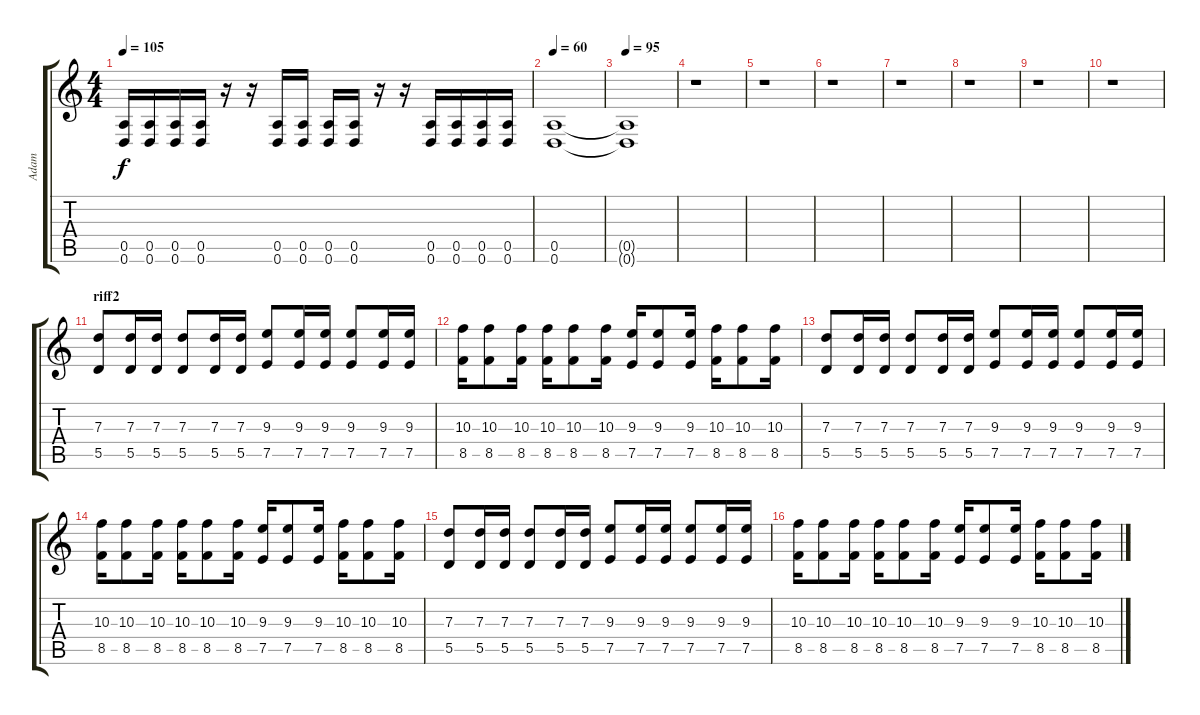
\track ("Adam" "Adam") {instrument distortionguitar}
\staff {score tabs}
\tuning (E4 B3 G3 D3 A2 D2) {hide}
\ts (4 4)
\tempo 105
\clef g2
\ks c
(0.5 0.6).16{dy f} (0.5 0.6).16 (0.5 0.6).16 (0.5 0.6).16 r.16 r.16 (0.5 0.6).16 (0.5 0.6).16 (0.5 0.6).16 (0.5 0.6).16 r.16 r.16 (0.5 0.6).16 (0.5 0.6).16 (0.5 0.6).16 (0.5 0.6).16 |
\tempo 60
(0.5 0.6).1 |
\tempo 95
(0.5{t} 0.6{t}).1 |
r.1 |
r.1 |
r.1 |
r.1 |
r.1 |
r.1 |
r.1 |
\section ("" "riff2")
(7.3 5.5).8 (7.3 5.5).16 (7.3 5.5).16 (7.3 5.5).8 (7.3 5.5).16 (7.3 5.5).16 (9.3 7.5).8 (9.3 7.5).16 (9.3 7.5).16 (9.3 7.5).8 (9.3 7.5).16 (9.3 7.5).16 |
(10.3 8.5).16 (10.3 8.5).8 (10.3 8.5).16 (10.3 8.5).16 (10.3 8.5).8 (10.3 8.5).16 (9.3 7.5).16 (9.3 7.5).8 (9.3 7.5).16 (10.3 8.5).16 (10.3 8.5).8 (10.3 8.5).16 |
(7.3 5.5).8 (7.3 5.5).16 (7.3 5.5).16 (7.3 5.5).8 (7.3 5.5).16 (7.3 5.5).16 (9.3 7.5).8 (9.3 7.5).16 (9.3 7.5).16 (9.3 7.5).8 (9.3 7.5).16 (9.3 7.5).16 |
(10.3 8.5).16 (10.3 8.5).8 (10.3 8.5).16 (10.3 8.5).16 (10.3 8.5).8 (10.3 8.5).16 (9.3 7.5).16 (9.3 7.5).8 (9.3 7.5).16 (10.3 8.5).16 (10.3 8.5).8 (10.3 8.5).16 |
(7.3 5.5).8 (7.3 5.5).16 (7.3 5.5).16 (7.3 5.5).8 (7.3 5.5).16 (7.3 5.5).16 (9.3 7.5).8 (9.3 7.5).16 (9.3 7.5).16 (9.3 7.5).8 (9.3 7.5).16 (9.3 7.5).16 |
(10.3 8.5).16 (10.3 8.5).8 (10.3 8.5).16 (10.3 8.5).16 (10.3 8.5).8 (10.3 8.5).16 (9.3 7.5).16 (9.3 7.5).8 (9.3 7.5).16 (10.3 8.5).16 (10.3 8.5).8 (10.3 8.5).16
